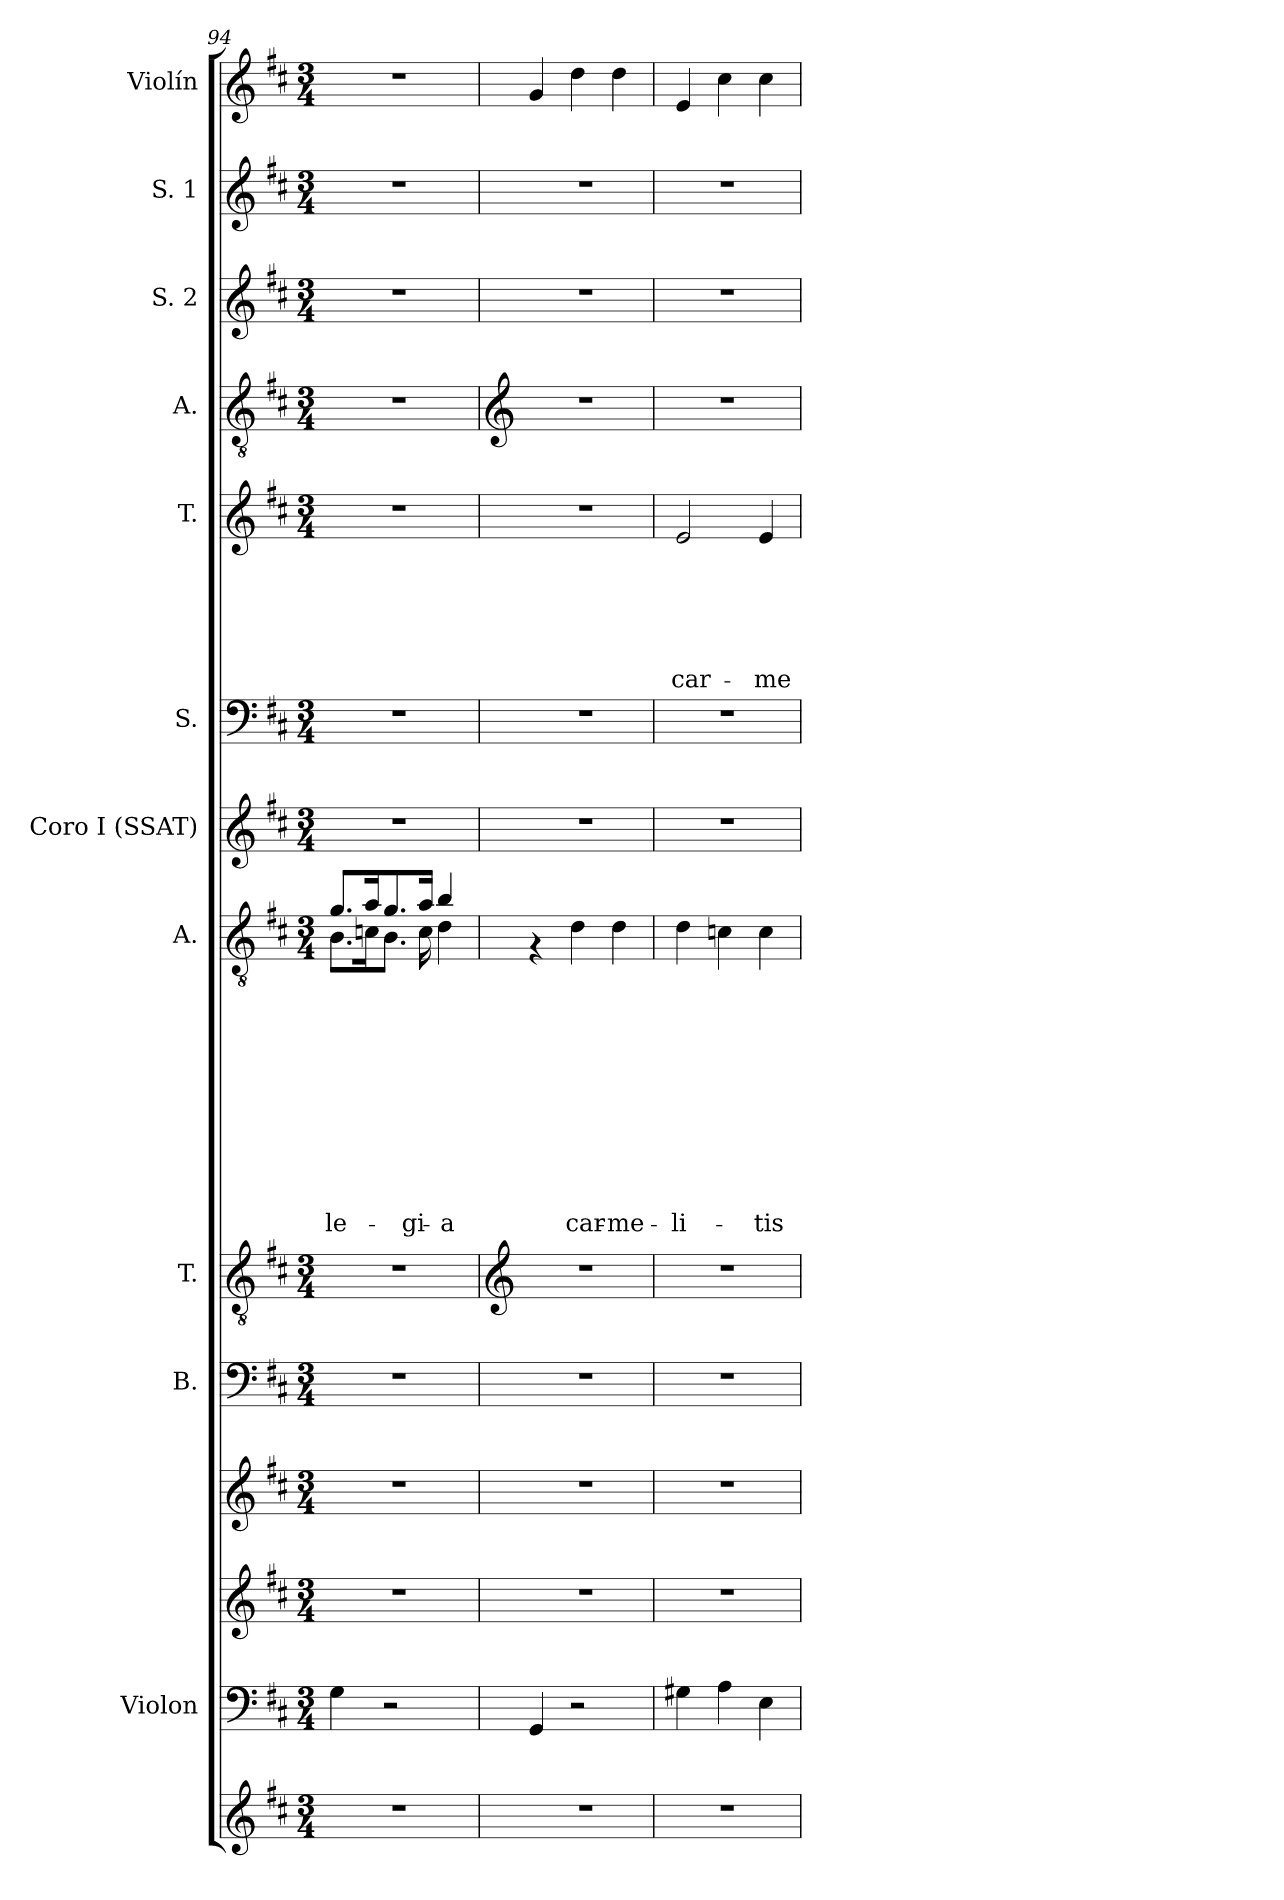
**kern	**kern	**kern	**kern	**kern	**kern	**kern	**text	**text	**text	**text	**text	**text	**text	**text	**text	**text	**text	**kern	**kern	**kern	**text	**text	**text	**text	**text	**text	**kern	**kern	**kern	**kern
*part14	*part13	*part12	*part11	*part10	*part9	*part8	*part8	*part8	*part8	*part8	*part8	*part8	*part8	*part8	*part8	*part8	*part8	*part7	*part6	*part5	*part5	*part5	*part5	*part5	*part5	*part5	*part4	*part3	*part2	*part1
*staff14	*staff13	*staff12	*staff11	*staff10	*staff9	*staff8	*staff8	*staff8	*staff8	*staff8	*staff8	*staff8	*staff8	*staff8	*staff8	*staff8	*staff8	*staff7	*staff6	*staff5	*staff5	*staff5	*staff5	*staff5	*staff5	*staff5	*staff4	*staff3	*staff2	*staff1
*	*I"Violon	*	*	*I"B.	*I"T.	*I"A.	*	*	*	*	*	*	*	*	*	*	*	*I"Coro I (SSAT)	*I"S.	*I"T.	*	*	*	*	*	*	*I"A.	*I"S. 2	*I"S. 1	*I"Violín
*	*I'Violon	*	*	*	*	*	*	*	*	*	*	*	*	*	*	*	*	*	*	*	*	*	*	*	*	*	*	*I'S. 2	*I'S. 1	*I'Violín
*clefG2	*clefF4	*clefG2	*clefG2	*clefF4	*clefGv2	*clefGv2	*	*	*	*	*	*	*	*	*	*	*	*clefG2	*clefF4	*clefG2	*	*	*	*	*	*	*clefGv2	*clefG2	*clefG2	*clefG2
*k[f#c#]	*k[f#c#]	*k[f#c#]	*k[f#c#]	*k[f#c#]	*k[f#c#]	*k[f#c#]	*	*	*	*	*	*	*	*	*	*	*	*k[f#c#]	*k[f#c#]	*k[f#c#]	*	*	*	*	*	*	*k[f#c#]	*k[f#c#]	*k[f#c#]	*k[f#c#]
*D:	*D:	*D:	*D:	*D:	*D:	*D:	*	*	*	*	*	*	*	*	*	*	*	*D:	*D:	*D:	*	*	*	*	*	*	*D:	*D:	*D:	*D:
*M3/4	*M3/4	*M3/4	*M3/4	*M3/4	*M3/4	*M3/4	*	*	*	*	*	*	*	*	*	*	*	*M3/4	*M3/4	*M3/4	*	*	*	*	*	*	*M3/4	*M3/4	*M3/4	*M3/4
=94	=94	=94	=94	=94	=94	=94	=94	=94	=94	=94	=94	=94	=94	=94	=94	=94	=94	=94	=94	=94	=94	=94	=94	=94	=94	=94	=94	=94	=94	=94
*	*	*	*	*	*	*^	*	*	*	*	*	*	*	*	*	*	*	*	*	*	*	*	*	*	*	*	*	*	*	*
!	!	!	!	!	!	!	!	!	!	!	!	!	!	!	!	!	!	!LO:LY:b	!	!	!	!	!	!	!	!	!	!	!	!	!
2.r	4G\	2.r	2.r	2.r	2.r	8.g/L	8.B\L	.	.	.	.	.	.	.	.	.	.	-le-	2.r	2.r	2.r	.	.	.	.	.	.	2.r	2.r	2.r	2.r
.	.	.	.	.	.	16a/k	16cn\k	.	.	.	.	.	.	.	.	.	.	.	.	.	.	.	.	.	.	.	.	.	.	.	.
.	2r	.	.	.	.	8.g/	8.B\J	.	.	.	.	.	.	.	.	.	.	.	.	.	.	.	.	.	.	.	.	.	.	.	.
!	!	!	!	!	!	!	!	!	!	!	!	!	!	!	!	!	!	!LO:LY:b	!	!	!	!	!	!	!	!	!	!	!	!	!
.	.	.	.	.	.	16a/Jk	16c\	.	.	.	.	.	.	.	.	.	.	-gi-	.	.	.	.	.	.	.	.	.	.	.	.	.
!	!	!	!	!	!	!	!	!	!	!	!	!	!	!	!	!	!	!LO:LY:b	!	!	!	!	!	!	!	!	!	!	!	!	!
.	.	.	.	.	.	4b/	4d\	.	.	.	.	.	.	.	.	.	.	-a	.	.	.	.	.	.	.	.	.	.	.	.	.
*	*	*	*	*	*	*v	*v	*	*	*	*	*	*	*	*	*	*	*	*	*	*	*	*	*	*	*	*	*	*	*	*
!!LO:LB:g=z
=95	=95	=95	=95	=95	=95	=95	=95	=95	=95	=95	=95	=95	=95	=95	=95	=95	=95	=95	=95	=95	=95	=95	=95	=95	=95	=95	=95	=95	=95	=95
*	*	*	*	*	*clefG2	*	*	*	*	*	*	*	*	*	*	*	*	*	*	*	*	*	*	*	*	*	*clefG2	*	*	*
2.r	4GG/	2.r	2.r	2.r	2.r	4rF	.	.	.	.	.	.	.	.	.	.	.	2.r	2.r	2.r	.	.	.	.	.	.	2.r	2.r	2.r	4g/
!	!	!	!	!	!	!	!	!	!	!	!	!	!	!	!	!	!LO:LY:b	!	!	!	!	!	!	!	!	!	!	!	!	!
.	2r	.	.	.	.	4d\	.	.	.	.	.	.	.	.	.	.	car-	.	.	.	.	.	.	.	.	.	.	.	.	4dd\
!	!	!	!	!	!	!	!	!	!	!	!	!	!	!	!	!	!LO:LY:b	!	!	!	!	!	!	!	!	!	!	!	!	!
.	.	.	.	.	.	4d\	.	.	.	.	.	.	.	.	.	.	-me-	.	.	.	.	.	.	.	.	.	.	.	.	4dd\
=96	=96	=96	=96	=96	=96	=96	=96	=96	=96	=96	=96	=96	=96	=96	=96	=96	=96	=96	=96	=96	=96	=96	=96	=96	=96	=96	=96	=96	=96	=96
!	!	!	!	!	!	!	!	!	!	!	!	!	!	!	!	!	!LO:LY:b	!	!	!	!	!	!	!	!	!LO:LY:b:rj	!	!	!	!
2.r	4G#X\	2.r	2.r	2.r	2.r	4d\	.	.	.	.	.	.	.	.	.	.	-li-	2.r	2.r	2e/	.	.	.	.	.	car-	2.r	2.r	2.r	4e/
.	4A\	.	.	.	.	4cn\	.	.	.	.	.	.	.	.	.	.	.	.	.	.	.	.	.	.	.	.	.	.	.	4cc#\
!	!	!	!	!	!	!	!	!	!	!	!	!	!	!	!	!	!LO:LY:b	!	!	!	!	!	!	!	!	!LO:LY:b:rj	!	!	!	!
.	4E\	.	.	.	.	4c\	.	.	.	.	.	.	.	.	.	.	-tis	.	.	4e/	.	.	.	.	.	-me-	.	.	.	4cc#\
=	=	=	=	=	=	=	=	=	=	=	=	=	=	=	=	=	=	=	=	=	=	=	=	=	=	=	=	=	=	=
*-	*-	*-	*-	*-	*-	*-	*-	*-	*-	*-	*-	*-	*-	*-	*-	*-	*-	*-	*-	*-	*-	*-	*-	*-	*-	*-	*-	*-	*-	*-
